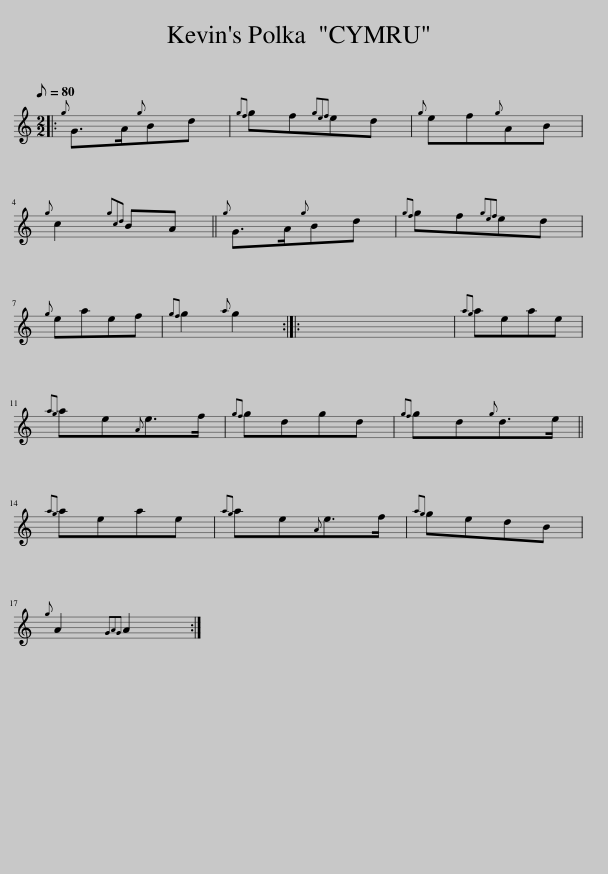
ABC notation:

X:1
L:1/8
Q:1/8=80
M:2/2
I:linebreak $
K:C
V:1 treble
V:1
|:{g} G>A{g}Bd |{gf} gf{gef}ed |{g} ef{g}AB |${g} c2{gcd} BA ||{g} G>A{g}Bd | %5
{gf} gf{gef}ed |${g} eaef |{gf} g2{a} g2 :: x8 |{ag} aeae |$ %10
{ag} ae{A}e>f |{gf} gdgd |{gf} gd{g}d>e ||${ag} aeae |{ag} ae{A}e>f | %15
{ag} gedB |${g} A2{GAG} A2 :| %17
